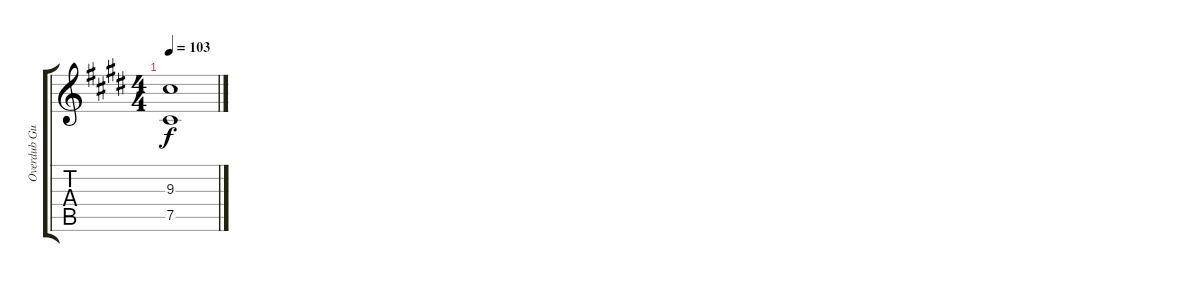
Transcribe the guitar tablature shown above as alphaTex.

\track ("Overdub Guitar 1" "Overdub Gu") {instrument distortionguitar}
\staff {score tabs}
\tuning (Db4 Ab3 E3 B2 Gb2 Db2) {hide}
\ts (4 4)
\tempo 103
\clef g2
\ks c#minor
(9.3{t} 7.5{t}).1{dy f}
